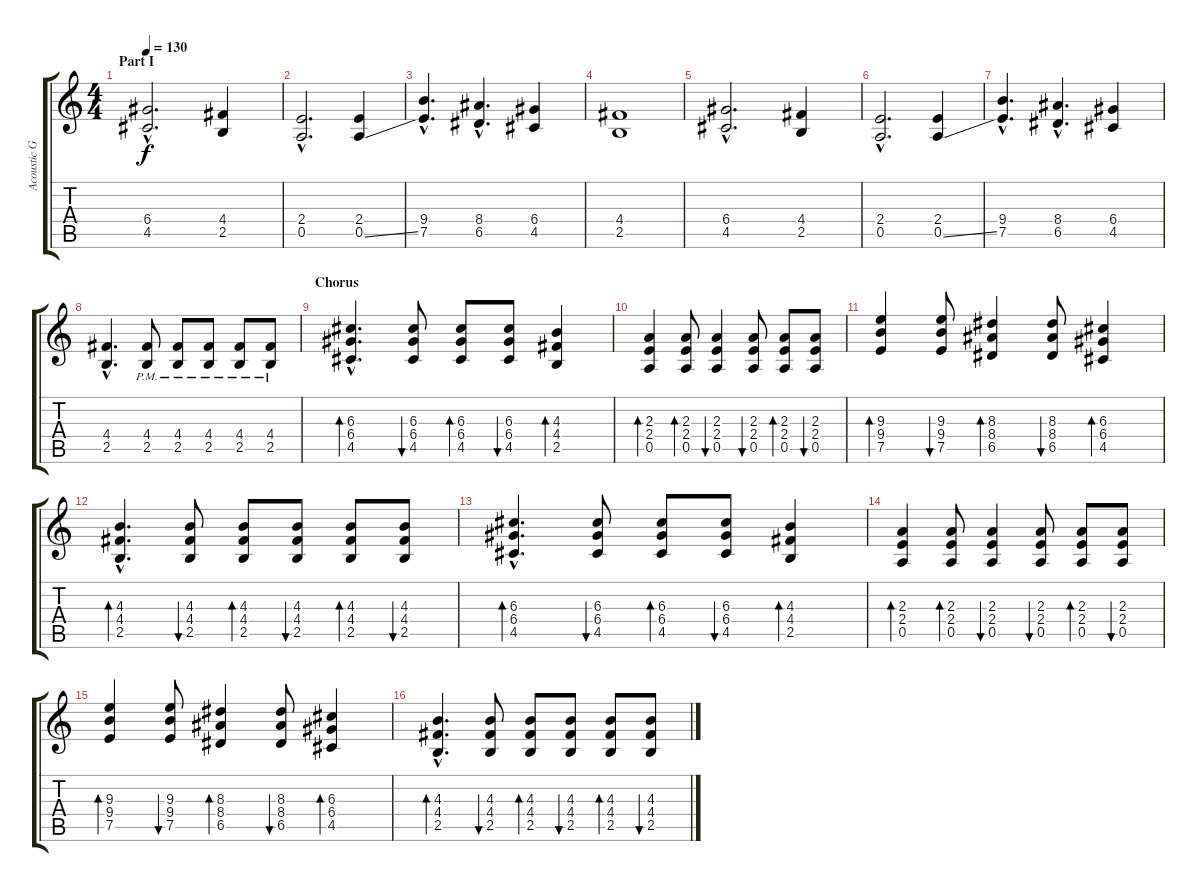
\track ("Acoustic Guitar" "Acoustic G") {instrument acousticguitarsteel}
\staff {score tabs}
\tuning (E4 B3 G3 D3 A2 E2) {hide}
\ts (4 4)
\section ("" "Part I")
\tempo 130
\clef g2
\ks c
(6.4{hac} 4.5{hac}).2{d dy f} (4.4 2.5).4 |
(2.4{hac} 0.5{hac}).2{d} (2.4 0.5{ss}).4 |
(9.4{hac} 7.5{hac}).4{d} (8.4{hac} 6.5{hac}).4{d} (6.4 4.5).4 |
(4.4 2.5).1 |
(6.4{hac} 4.5{hac}).2{d} (4.4 2.5).4 |
(2.4{hac} 0.5{hac}).2{d} (2.4 0.5{ss}).4 |
(9.4{hac} 7.5{hac}).4{d} (8.4{hac} 6.5{hac}).4{d} (6.4 4.5).4 |
(4.4{hac} 2.5{hac}).4{d} (4.4{pm} 2.5).8 (4.4{pm} 2.5).8 (4.4{pm} 2.5).8 (4.4{pm} 2.5).8 (4.4{pm} 2.5).8 |
\section ("" "Chorus")
(6.3{hac} 6.4{hac} 4.5{hac}).4{d bd 120} (6.3 6.4 4.5).8{bu 120} (6.3 6.4 4.5).8{bd 120} (6.3 6.4 4.5).8{bu 120} (4.3 4.4 2.5).4{bd 120} |
(2.3 2.4 0.5).4{bd 120} (2.3 2.4 0.5).8{bd 120} (2.3 2.4 0.5).4{bu 120} (2.3 2.4 0.5).8{bu 120} (2.3 2.4 0.5).8{bd 120} (2.3 2.4 0.5).8{bu 120} |
(9.3 9.4 7.5).4{bd 120} (9.3 9.4 7.5).8{bu 120} (8.3 8.4 6.5).4{bd 120} (8.3 8.4 6.5).8{bu 120} (6.3 6.4 4.5).4{bd 120} |
(4.3{hac} 4.4{hac} 2.5{hac}).4{d bd 60} (4.3 4.4 2.5).8{bu 60} (4.3 4.4 2.5).8{bd 60} (4.3 4.4 2.5).8{bu 60} (4.3 4.4 2.5).8{bd 60} (4.3 4.4 2.5).8{bu 60} |
(6.3{hac} 6.4{hac} 4.5{hac}).4{d bd 120} (6.3 6.4 4.5).8{bu 120} (6.3 6.4 4.5).8{bd 120} (6.3 6.4 4.5).8{bu 120} (4.3 4.4 2.5).4{bd 120} |
(2.3 2.4 0.5).4{bd 120} (2.3 2.4 0.5).8{bd 120} (2.3 2.4 0.5).4{bu 120} (2.3 2.4 0.5).8{bu 120} (2.3 2.4 0.5).8{bd 120} (2.3 2.4 0.5).8{bu 120} |
(9.3 9.4 7.5).4{bd 120} (9.3 9.4 7.5).8{bu 120} (8.3 8.4 6.5).4{bd 120} (8.3 8.4 6.5).8{bu 120} (6.3 6.4 4.5).4{bd 120} |
(4.3{hac} 4.4{hac} 2.5{hac}).4{d bd 60} (4.3 4.4 2.5).8{bu 60} (4.3 4.4 2.5).8{bd 60} (4.3 4.4 2.5).8{bu 60} (4.3 4.4 2.5).8{bd 60} (4.3 4.4 2.5).8{bu 60}
